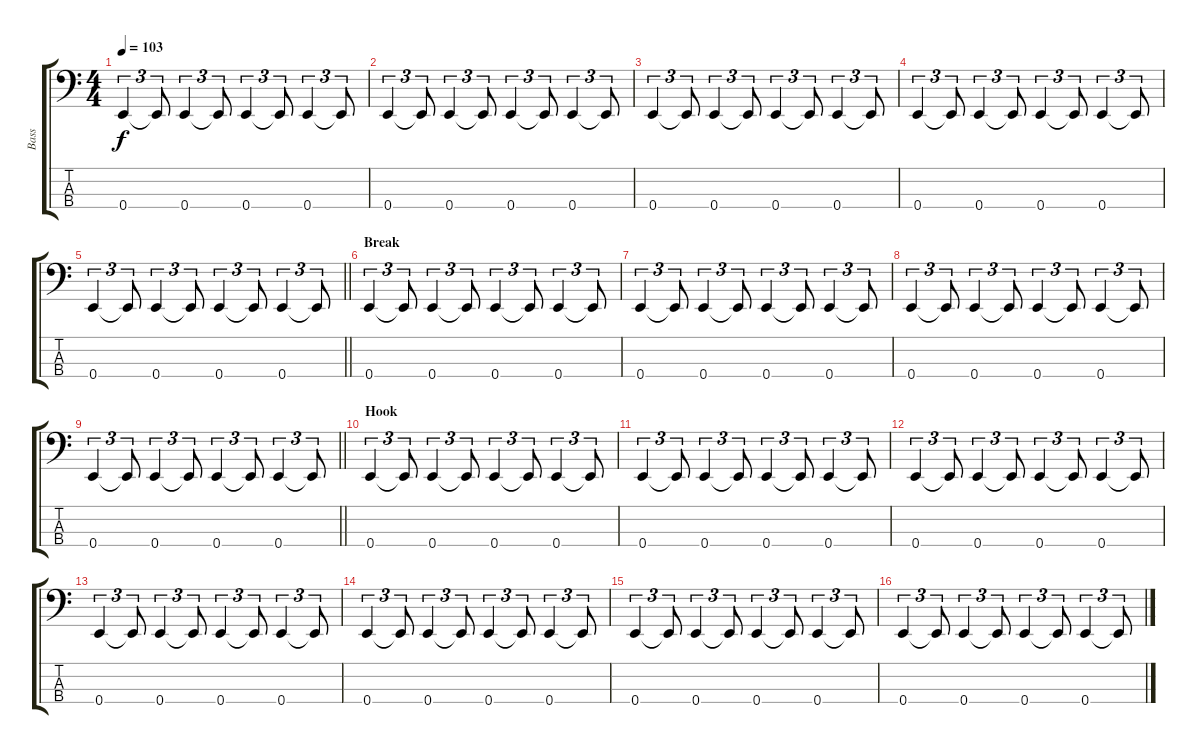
\track ("Bass" "Bass") {instrument electricbassfinger}
\staff {score tabs}
\tuning (G2 D2 A1 E1) {hide}
\ts (4 4)
\tempo 103
\clef f4
\ks c
0.4.4{tu (3 2) dy f} 0.4{t}.8{tu (3 2)} 0.4.4{tu (3 2)} 0.4{t}.8{tu (3 2)} 0.4.4{tu (3 2)} 0.4{t}.8{tu (3 2)} 0.4.4{tu (3 2)} 0.4{t}.8{tu (3 2)} |
0.4.4{tu (3 2)} 0.4{t}.8{tu (3 2)} 0.4.4{tu (3 2)} 0.4{t}.8{tu (3 2)} 0.4.4{tu (3 2)} 0.4{t}.8{tu (3 2)} 0.4.4{tu (3 2)} 0.4{t}.8{tu (3 2)} |
0.4.4{tu (3 2)} 0.4{t}.8{tu (3 2)} 0.4.4{tu (3 2)} 0.4{t}.8{tu (3 2)} 0.4.4{tu (3 2)} 0.4{t}.8{tu (3 2)} 0.4.4{tu (3 2)} 0.4{t}.8{tu (3 2)} |
0.4.4{tu (3 2)} 0.4{t}.8{tu (3 2)} 0.4.4{tu (3 2)} 0.4{t}.8{tu (3 2)} 0.4.4{tu (3 2)} 0.4{t}.8{tu (3 2)} 0.4.4{tu (3 2)} 0.4{t}.8{tu (3 2)} |
\barLineRight lightlight
0.4.4{tu (3 2)} 0.4{t}.8{tu (3 2)} 0.4.4{tu (3 2)} 0.4{t}.8{tu (3 2)} 0.4.4{tu (3 2)} 0.4{t}.8{tu (3 2)} 0.4.4{tu (3 2)} 0.4{t}.8{tu (3 2)} |
\section ("" "Break")
0.4.4{tu (3 2)} 0.4{t}.8{tu (3 2)} 0.4.4{tu (3 2)} 0.4{t}.8{tu (3 2)} 0.4.4{tu (3 2)} 0.4{t}.8{tu (3 2)} 0.4.4{tu (3 2)} 0.4{t}.8{tu (3 2)} |
0.4.4{tu (3 2)} 0.4{t}.8{tu (3 2)} 0.4.4{tu (3 2)} 0.4{t}.8{tu (3 2)} 0.4.4{tu (3 2)} 0.4{t}.8{tu (3 2)} 0.4.4{tu (3 2)} 0.4{t}.8{tu (3 2)} |
0.4.4{tu (3 2)} 0.4{t}.8{tu (3 2)} 0.4.4{tu (3 2)} 0.4{t}.8{tu (3 2)} 0.4.4{tu (3 2)} 0.4{t}.8{tu (3 2)} 0.4.4{tu (3 2)} 0.4{t}.8{tu (3 2)} |
\barLineRight lightlight
0.4.4{tu (3 2)} 0.4{t}.8{tu (3 2)} 0.4.4{tu (3 2)} 0.4{t}.8{tu (3 2)} 0.4.4{tu (3 2)} 0.4{t}.8{tu (3 2)} 0.4.4{tu (3 2)} 0.4{t}.8{tu (3 2)} |
\section ("" "Hook")
0.4.4{tu (3 2)} 0.4{t}.8{tu (3 2)} 0.4.4{tu (3 2)} 0.4{t}.8{tu (3 2)} 0.4.4{tu (3 2)} 0.4{t}.8{tu (3 2)} 0.4.4{tu (3 2)} 0.4{t}.8{tu (3 2)} |
0.4.4{tu (3 2)} 0.4{t}.8{tu (3 2)} 0.4.4{tu (3 2)} 0.4{t}.8{tu (3 2)} 0.4.4{tu (3 2)} 0.4{t}.8{tu (3 2)} 0.4.4{tu (3 2)} 0.4{t}.8{tu (3 2)} |
0.4.4{tu (3 2)} 0.4{t}.8{tu (3 2)} 0.4.4{tu (3 2)} 0.4{t}.8{tu (3 2)} 0.4.4{tu (3 2)} 0.4{t}.8{tu (3 2)} 0.4.4{tu (3 2)} 0.4{t}.8{tu (3 2)} |
0.4.4{tu (3 2)} 0.4{t}.8{tu (3 2)} 0.4.4{tu (3 2)} 0.4{t}.8{tu (3 2)} 0.4.4{tu (3 2)} 0.4{t}.8{tu (3 2)} 0.4.4{tu (3 2)} 0.4{t}.8{tu (3 2)} |
0.4.4{tu (3 2)} 0.4{t}.8{tu (3 2)} 0.4.4{tu (3 2)} 0.4{t}.8{tu (3 2)} 0.4.4{tu (3 2)} 0.4{t}.8{tu (3 2)} 0.4.4{tu (3 2)} 0.4{t}.8{tu (3 2)} |
0.4.4{tu (3 2)} 0.4{t}.8{tu (3 2)} 0.4.4{tu (3 2)} 0.4{t}.8{tu (3 2)} 0.4.4{tu (3 2)} 0.4{t}.8{tu (3 2)} 0.4.4{tu (3 2)} 0.4{t}.8{tu (3 2)} |
0.4.4{tu (3 2)} 0.4{t}.8{tu (3 2)} 0.4.4{tu (3 2)} 0.4{t}.8{tu (3 2)} 0.4.4{tu (3 2)} 0.4{t}.8{tu (3 2)} 0.4.4{tu (3 2)} 0.4{t}.8{tu (3 2)}
